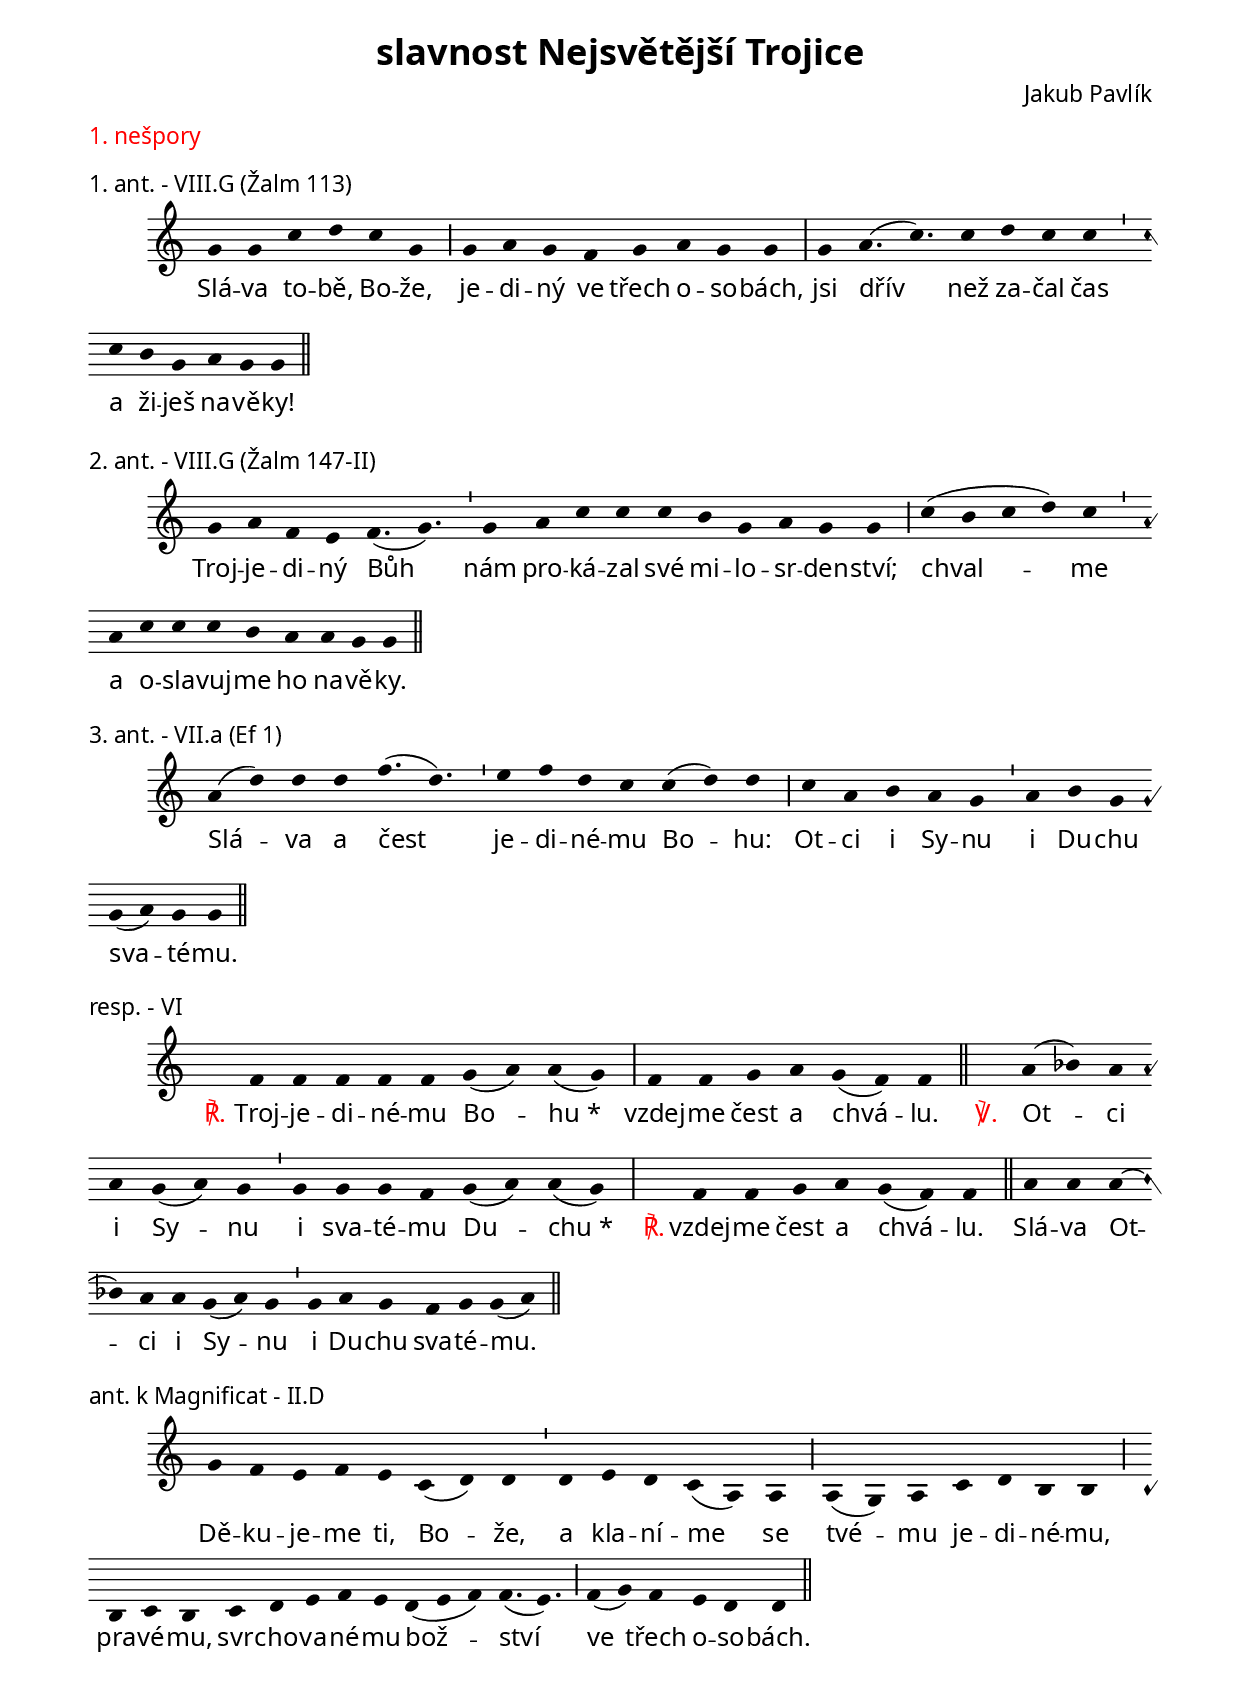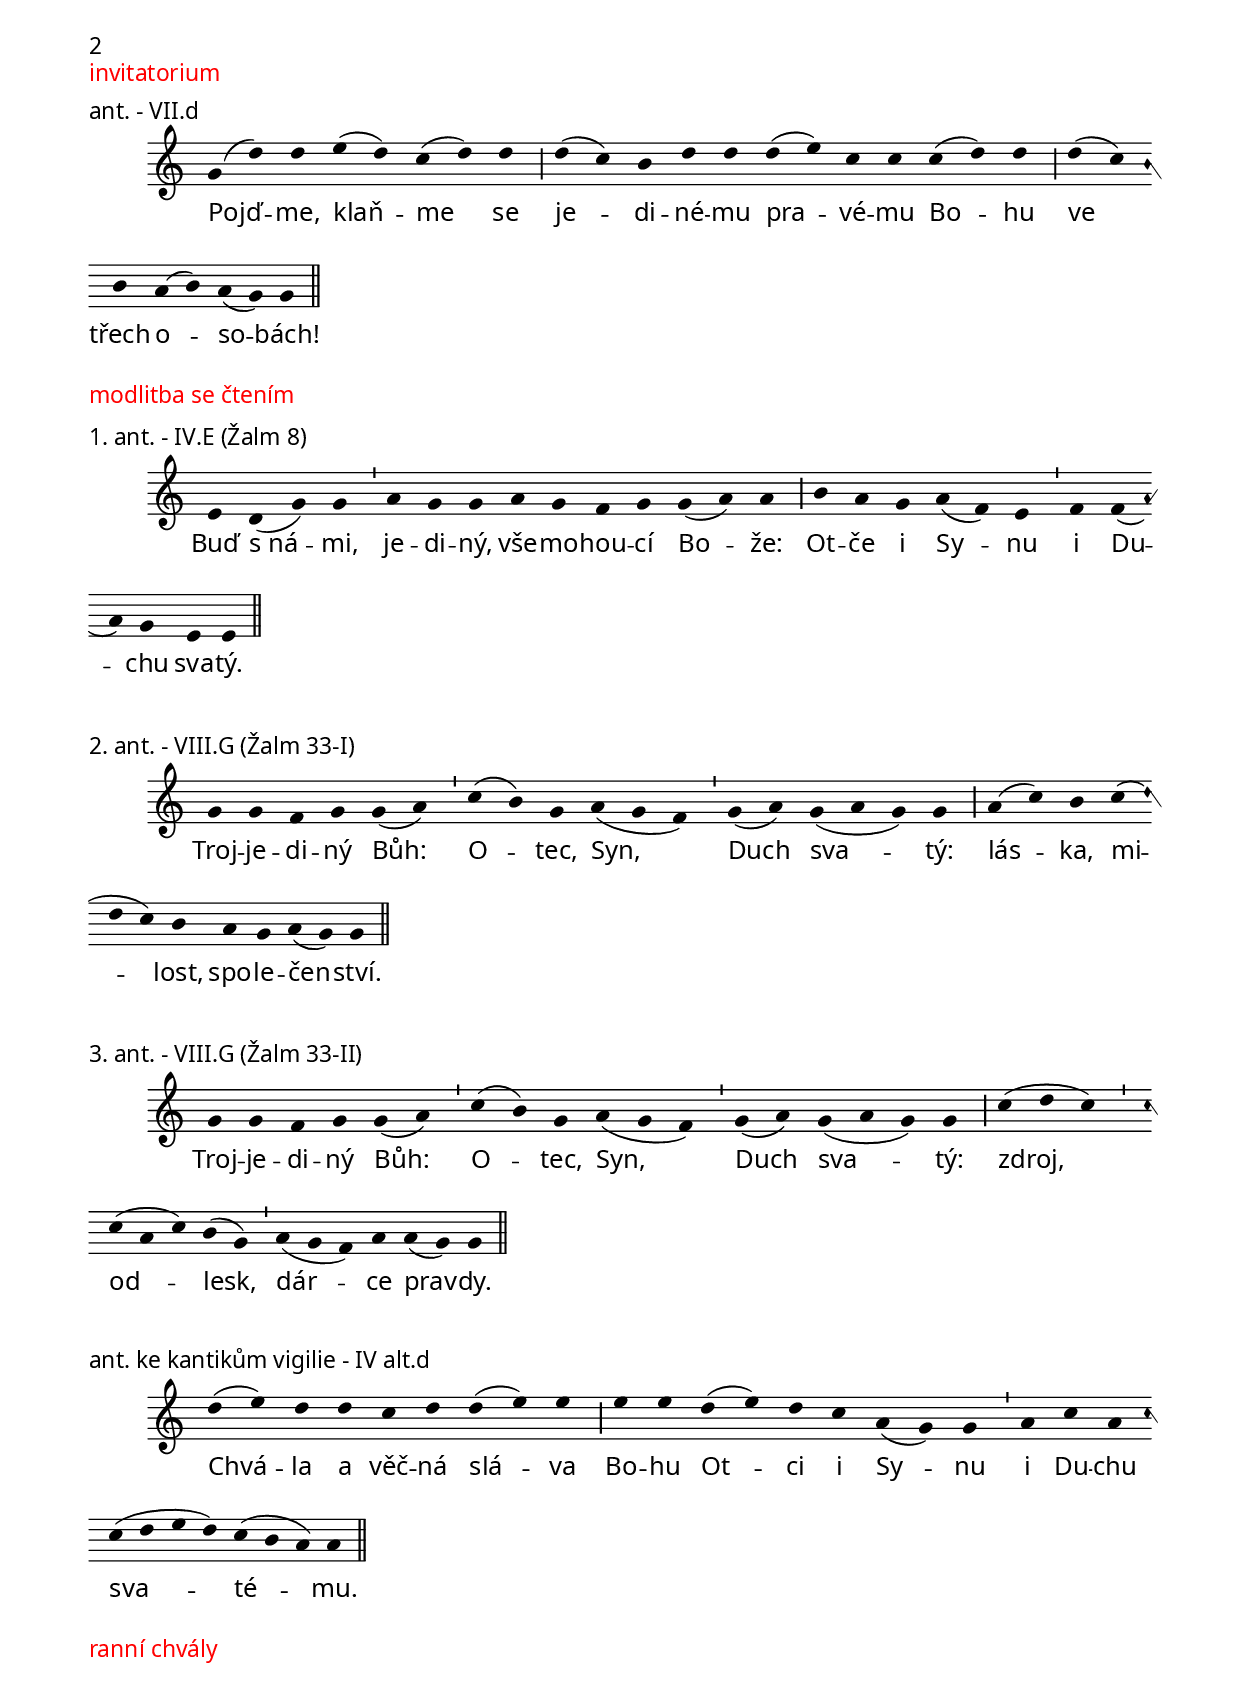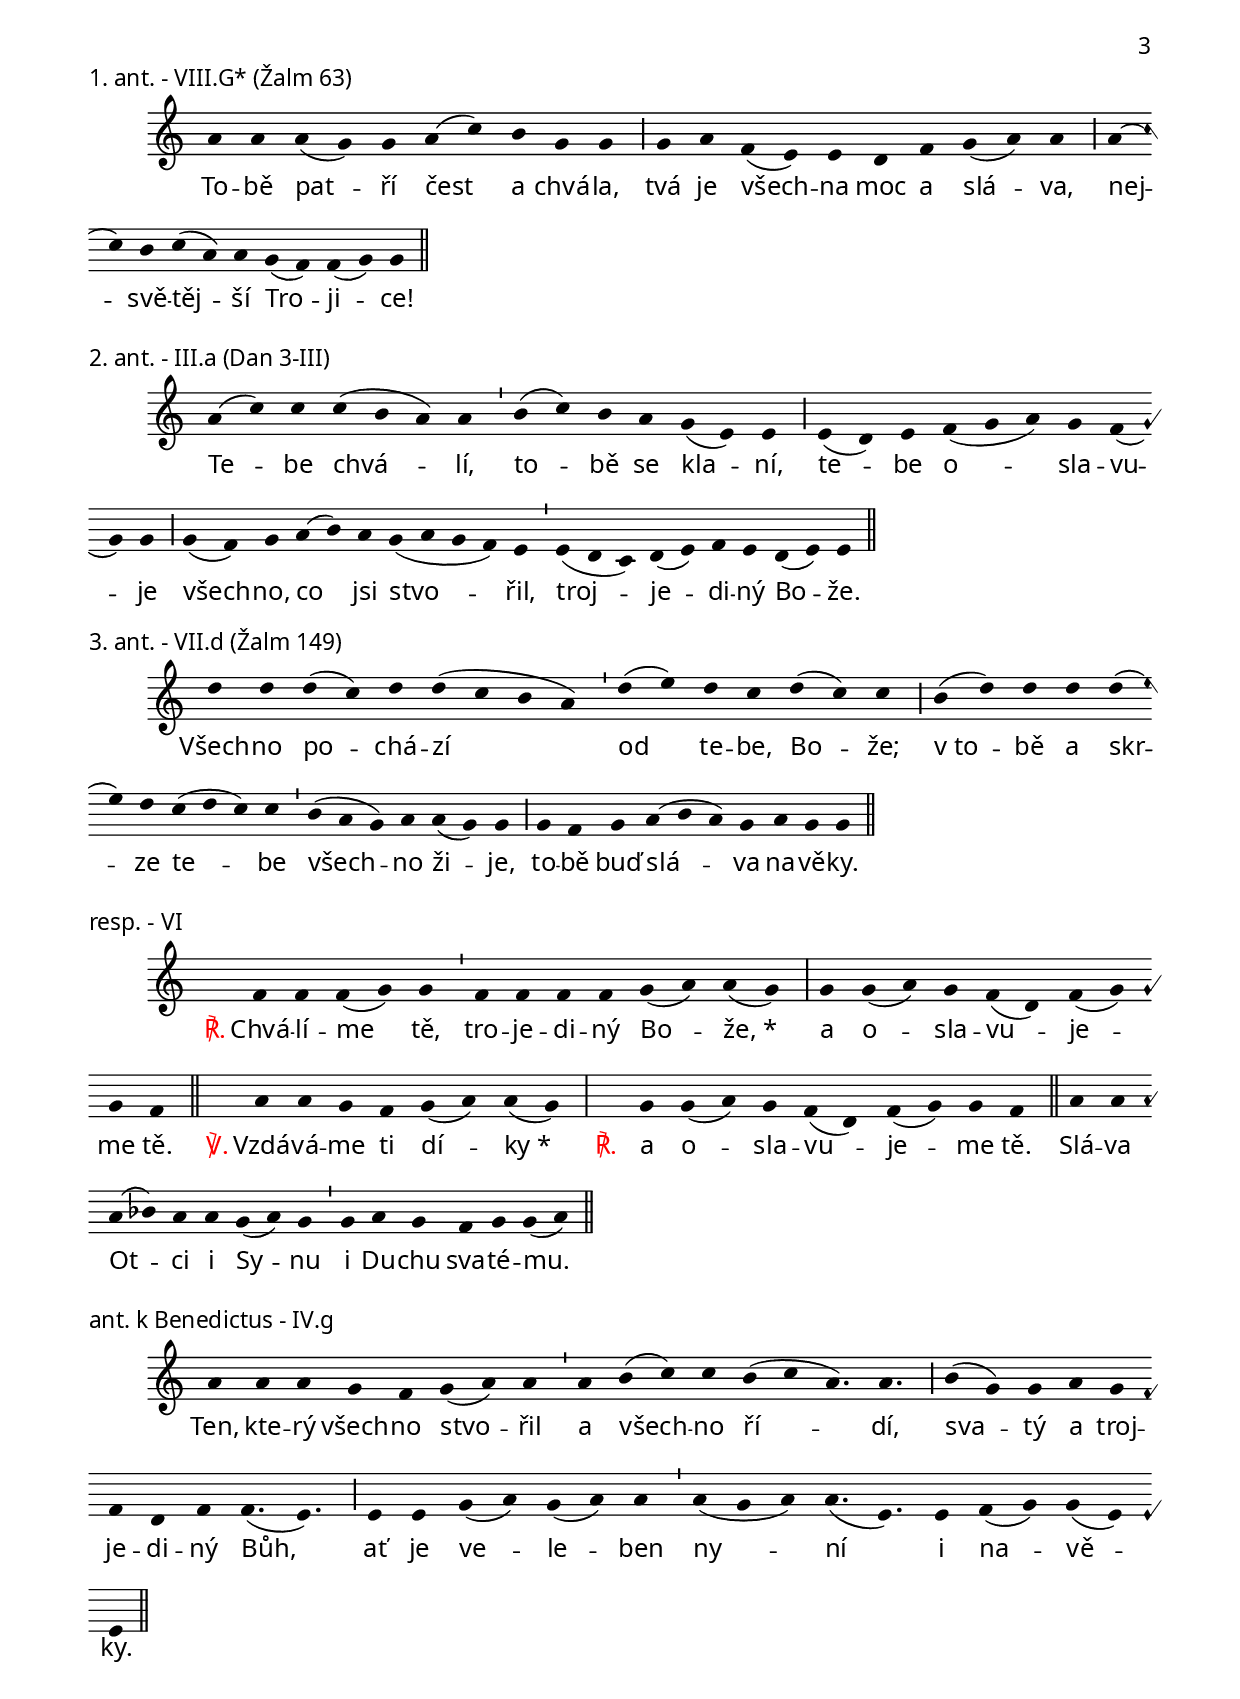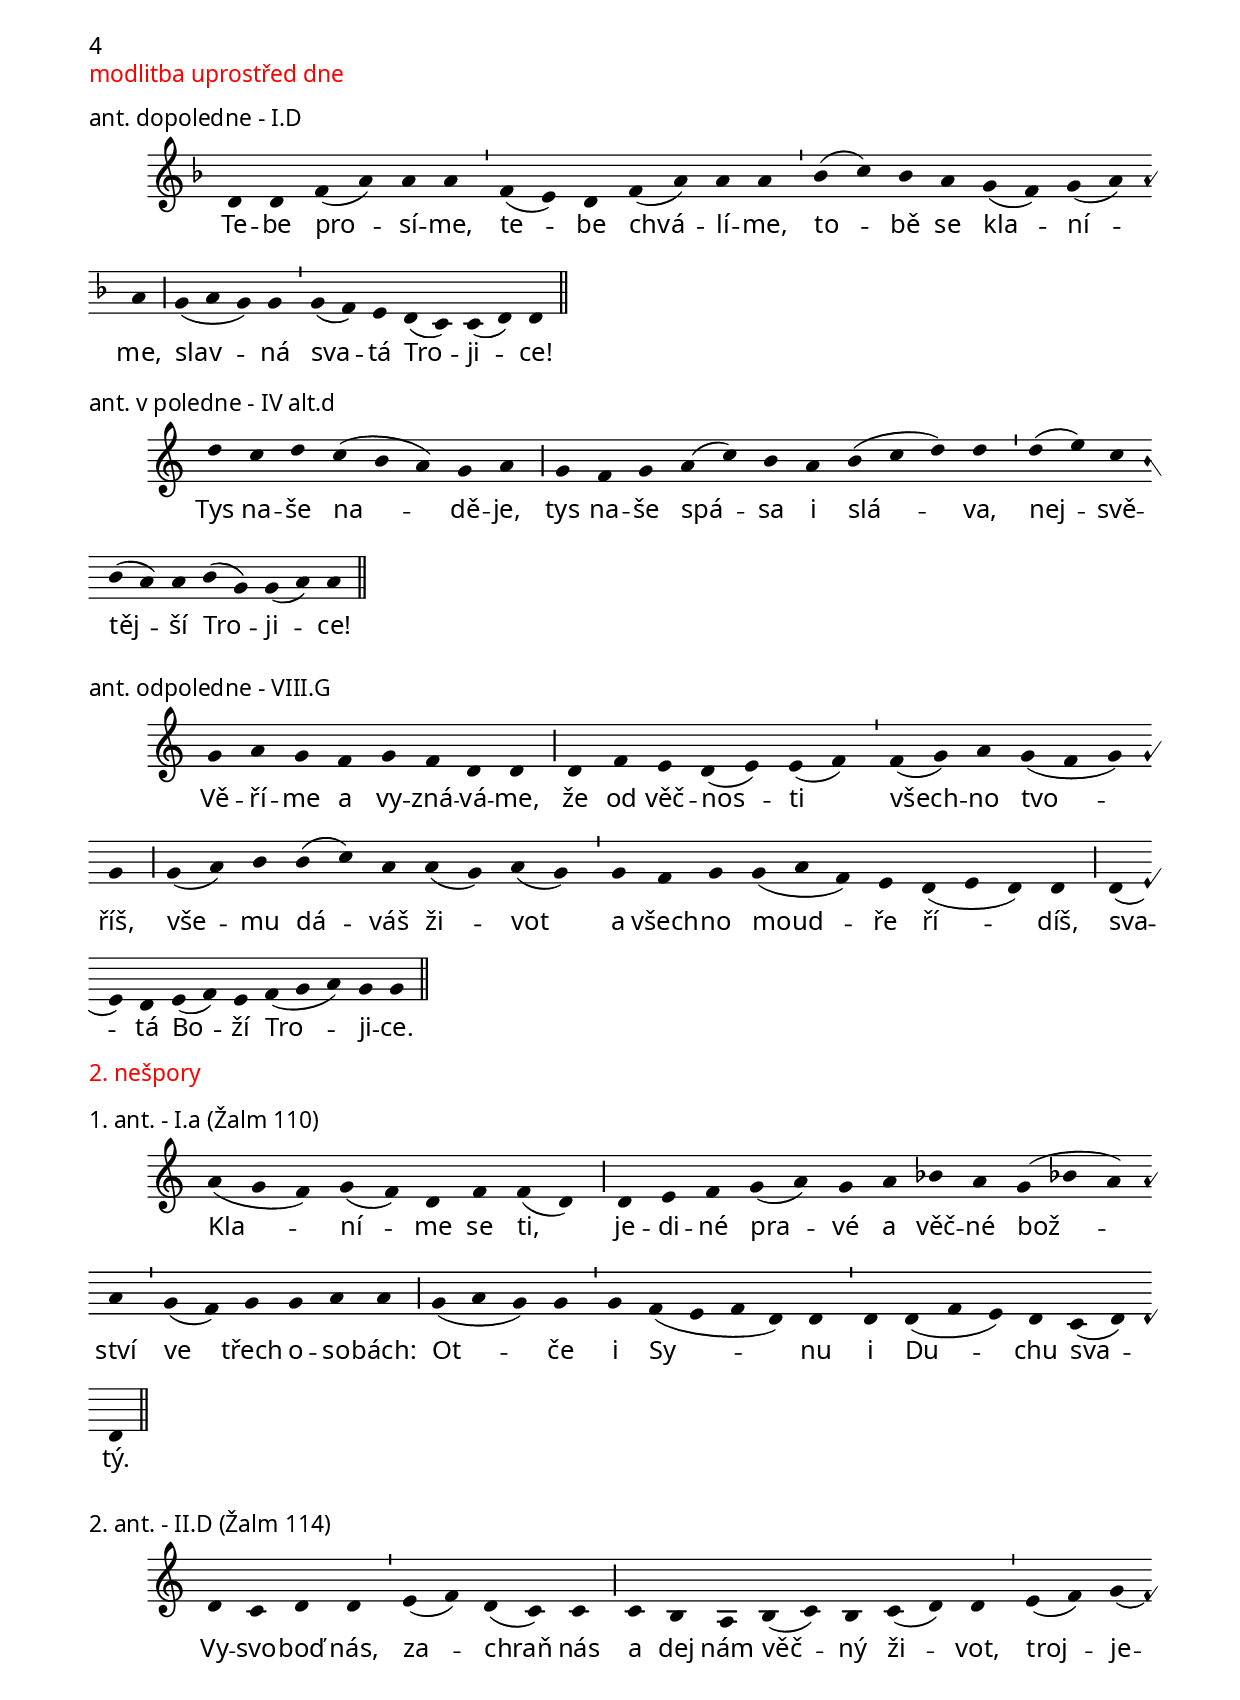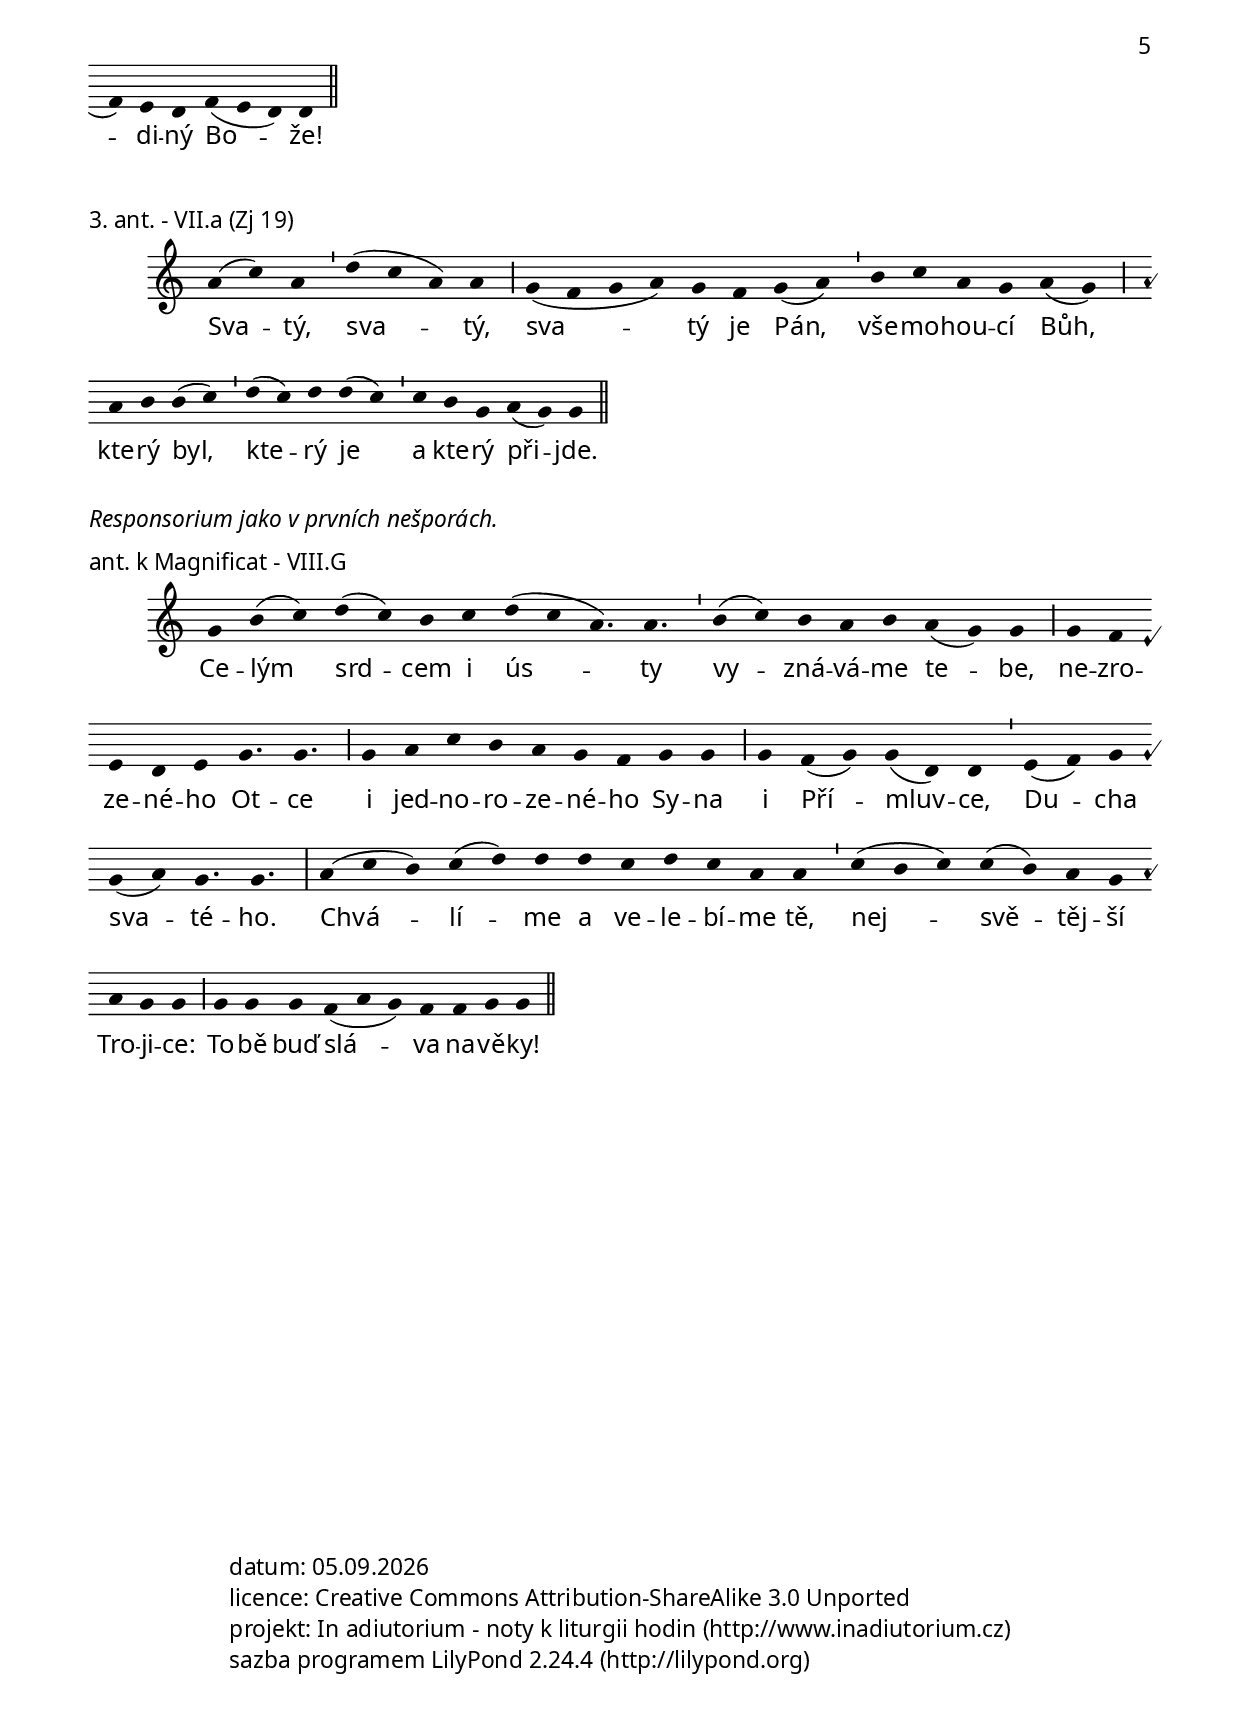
\version "2.14.2"

\header {
  title = "slavnost Nejsvětější Trojice"
  composer = "Jakub Pavlík"
}

\include "spolecne.ly"
\include "dilyresponsorii.ly"

\markup {\nadpisHodinka {"1. nešpory"}}

\score {
  \relative c'' {
    \choralniRezim
    g4 g c d c g \barMaior
    g a g f g a g g \barMax
    g a4.( c) c4 d c c \barMin
    c b g a g g \barFinalis
  }
  \addlyrics {
    Slá -- va to -- bě, Bo -- že,
    je -- di -- ný ve třech o -- so -- bách,
    jsi dřív než za -- čal čas
    a ži -- ješ na -- vě -- ky!
  }
  \header {
    quid = "1. ant."
    modus = "VIII"
    differentia = "G"
    psalmus = "Žalm 113"
    id = "1ne-a1"
    piece = \markup {\sestavTitulek}
  }
}

\score {
  \relative c'' {
    \choralniRezim
    g4 a f e f4.( g) \barMin
    g4 a c c c b g a g g \barMaior
    c( b c d) c \barMin
    a c c c b a a g g \barFinalis
  }
  \addlyrics {
    Troj -- je -- di -- ný Bůh
    nám pro -- ká -- zal své mi -- lo -- sr -- den -- ství;
    chval -- me
    a o -- sla -- vuj -- me ho na -- vě -- ky.
  }
  \header {
    quid = "2. ant."
    modus = "VIII"
    differentia = "G"
    psalmus = "Žalm 147-II"
    id = "1ne-a2"
    piece = \markup {\sestavTitulek}
  }
}

\score {
  \relative c'' {
    \choralniRezim
    a4( d) d d f4.( d) \barMin e4 f d c c( d) d \barMaior
    c a b a g \barMin a b g g( a) g g \barFinalis
  }
  \addlyrics {
    Slá -- va a čest je -- di -- né -- mu Bo -- hu:
    Ot -- ci i Sy -- nu i Du -- chu sva -- té -- mu.
  }
  \header {
    quid = "3. ant."
    modus = "VII"
    differentia = "a"
    psalmus = "Ef 1"
    id = "1ne-a3"
    piece = \markup {\sestavTitulek}
  }
}

\score {
  \relative c' {
    \choralniRezim

    % R
    \neviditelna f
    f4 f f f f g( a) a( g) \barMax
    f f g a g( f) f \barFinalis
    % V
    \neviditelna a
    a4( bes) a a g( a) g \barMin g g g f g( a) a( g) \barMax
    % R
    \neviditelna a
    f f g a g( f) f \barFinalis
    \respVIdoxologie \barFinalis
  }
  \addlyrics {
    \Response Troj -- je -- di -- né -- mu Bo -- hu_*
    vzdej -- me čest a chvá -- lu.
    \Verse Ot -- ci i Sy -- nu i sva -- té -- mu Du -- chu_*
    \Response vzdej -- me čest a chvá -- lu.
    \textRespDoxologie
  }
  \header {
    quid = "resp."
    modus = "VI"
    id = "1ne-resp"
    piece = \markup {\sestavTitulekResp}
  }
}

\score {
  \relative c'' {
    \choralniRezim
    g4 f e f e c( d) d \barMin
    d e d c( a) a \barMaior
    a( g) a c d b b \barMaior
    b c b c d e f e d( e f) f4.( e) \barMaior
    f4( g) f e d d \barFinalis
  }
  \addlyrics {
    Dě -- ku -- je -- me ti, Bo -- že,
    a kla -- ní -- me se
    tvé -- mu je -- di -- né -- mu,
    pra -- vé -- mu, svr -- cho -- va -- né -- mu bož -- ství
    ve třech o -- so -- bách.
  }
  \header {
    quid = "ant. k Magnificat"
    modus = "II"
    differentia = "D"
    psalmus = ""
    id = "1ne-amag"
    placet = "~ je to fakt II? Závěr zní trochu cize."
    piece = \markup {\sestavTitulekBezZalmu}
  }
}

\markup {\nadpisHodinka {"invitatorium"}}

\score {
  \relative c'' {
    \choralniRezim
    g( d') d e( d) c( d) d \barMaior
    d( c) b d d d( e) c c c( d) d \barMaior
    d( c) b a( b) a( g) g \barFinalis
  }
  \addlyrics {
    Pojď -- me, klaň -- me se
    je -- di -- né -- mu pra -- vé -- mu Bo -- hu
    ve třech o -- so -- bách!
  }
  \header {
    quid = "ant."
    modus = "VII"
    differentia = "d"
    psalmus = ""
    id = "invit"
    placet = "jde, ale nic moc"
    piece = \markup {\sestavTitulekBezZalmu}
  }
}

\markup {\nadpisHodinka {"modlitba se čtením"}}

\score {
  \relative c' {
    \choralniRezim
    e4 d( g) g \barMin
    a g g a g f g g( a) a \barMaior
    b a g a( f) e \barMin
    f f( a) g e e \barFinalis
  }
  \addlyrics {
    Buď s_ná -- mi,
    je -- di -- ný, vše -- mo -- hou -- cí Bo -- že:
    Ot -- če i Sy -- nu
    i Du -- chu sva -- tý.
  }
  \header {
    quid = "1. ant."
    modus = "IV"
    differentia = "E"
    psalmus = "Žalm 8"
    id = "mc-a1"
    piece = \markup {\sestavTitulek}
  }
}

\score {
  \relative c'' {
    \choralniRezim
    g4 g f g g( a) \barMin
    c( b) g a( g f) \barMin g( a) g( a g) g \barMaior
    a( c) b c( d c) b a g a( g) g \barFinalis
  }
  \addlyrics {
    Troj -- je -- di -- ný Bůh:
    O -- tec, Syn, Duch sva -- tý:
    lás -- ka, mi -- lost, spo -- le -- čen -- ství.
  }
  \header {
    quid = "2. ant."
    modus = "VIII"
    differentia = "G"
    psalmus = "Žalm 33-I"
    id = "mc-a2"
    piece = \markup {\sestavTitulek}
  }
}

\score {
  \relative c'' {
    \choralniRezim
    g4 g f g g( a) \barMin
    c( b) g a( g f) \barMin g( a) g( a g) g \barMaior
    c( d c) \barMin c( a c) b( g) \barMin a( g f) a a( g) g \barFinalis
  }
  \addlyrics {
    Troj -- je -- di -- ný Bůh:
    O -- tec, Syn, Duch sva -- tý:
    zdroj, od -- lesk, dár -- ce prav -- dy.
  }
  \header {
    quid = "3. ant."
    modus = "VIII"
    differentia = "G"
    psalmus = "Žalm 33-II"
    placet = "tady zásada stejný text -- stejná melodie vede k nevkusnému opakování;
    udělat dvě antifony, které k sobě patří, ale tak, že se vkusně doplňují - ne aby
    jedna druhou papouškovala"
    id = "mc-a3"
    piece = \markup {\sestavTitulek}
  }
}

\score {
  \relative c'' {
    \choralniRezim
    d4( e) d d c d d( e) e \barMaior
    e e d( e) d c a( g) g \barMin
    a c a c( d e d) c( b a) a \barFinalis
  }
  \addlyrics {
    Chvá -- la a věč -- ná slá -- va
    Bo -- hu Ot -- ci i Sy -- nu
    i Du -- chu sva -- té -- mu.
  }
  \header {
    quid = "ant. ke kantikům vigilie"
    modus = "IV alt"
    differentia = "d"
    psalmus = ""
    id = "mc-avig"
    piece = \markup {\sestavTitulekBezZalmu}
  }
}

\markup {\nadpisHodinka {"ranní chvály"}}

\score {
  \relative c'' {
    \choralniRezim
    a4 a a( g) g a( c) b g g \barMaior
    g a f( e) e d f g( a) a \barMaior
    a( c) b c( a) a g( f) f( g) g \barFinalis
  }
  \addlyrics {
    To -- bě pat -- ří čest a chvá -- la,
    tvá je všech -- na moc a slá -- va,
    nej -- svě -- těj -- ší Tro -- ji -- ce!
  }
  \header {
    quid = "1. ant."
    modus = "VIII"
    differentia = "G*"
    psalmus = "Žalm 63"
    id = "rch-a1"
    piece = \markup {\sestavTitulek}
  }
}

\score {
  \relative c'' {
    \choralniRezim
    a4( c) c c( b a) a \barMin
    b( c) b a g( e) e \barMaior
    e( d) e f( g a) g f( g) g \barMaior
    g( f) g a( b) a g( a g f) e \barMin
    e( d c) d( e) f e d( e) e \barFinalis
  }
  \addlyrics {
    Te -- be chvá -- lí,
    to -- bě se kla -- ní,
    te -- be o -- sla -- vu -- je

    všech -- no, co jsi stvo -- řil,
    troj -- je -- di -- ný Bo -- že.
  }
  \header {
    quid = "2. ant."
    modus = "III"
    differentia = "a"
    psalmus = "Dan 3-III"
    placet = "_stvořil_: sekundový krok mezi stvo- a -řil je nelibý.
    Buďto gagfe e, nebo i na -řil kratší melisma"
    id = "rch-a2"
    piece = \markup {\sestavTitulek}
  }
}

\score {
  \relative c'' {
    \choralniRezim
    d4 d d( c) d d( c b a) \barMin d( e) d c d( c) c \barMaior
    b( d) d d d( e) d c( d c) c \barMin b( a g) a a( g) g \barMaior
    g f g a( b a) g a g g \barFinalis
  }
  \addlyrics {
    Všech -- no po -- chá -- zí od te -- be, Bo -- že;
    v_to -- bě a skr -- ze te -- be všech -- no ži -- je,
    to -- bě buď slá -- va na -- vě -- ky.
  }
  \header {
    quid = "3. ant."
    modus = "VII"
    differentia = "d"
    psalmus = "Žalm 149"
    id = "rch-a3"
    piece = \markup {\sestavTitulek}
  }
}

\score {
  \relative c' {
    \choralniRezim

    % R
    \neviditelna f
    f4 f f( g) g \barMin f f f f g( a) a( g) \barMax
    g g( a) g f( d) f( g) g f \barFinalis
    % V
    \neviditelna f
    a4 a g f g( a) a( g) \barMax
    % R
    \neviditelna f
    g g( a) g f( d) f( g) g f \barFinalis
    % Slava
    \respVIdoxologie \barFinalis
  }
  \addlyrics {
    \Response Chvá -- lí -- me tě, tro -- je -- di -- ný Bo -- že,_*
    a o -- sla -- vu -- je -- me tě.
    \Verse Vzdá -- vá -- me ti dí -- ky_*
    \Response a o -- sla -- vu -- je -- me tě.
    \textRespDoxologie
  }
  \header {
    quid = "resp."
    modus = "VI"
    id = "rch-resp"
    piece = \markup {\sestavTitulekResp}
  }
}

\score {
  \relative c'' {
    \choralniRezim
    a4 a a g f g( a) a \barMin
    a4 b( c) c b( c a4.) a \barMaior
    b4( g) g a g f d f f4.( e) \barMaior
    e4 e g( a) g( a) a \barMin
    a( g a) a4.( e) e4 f( g) g( e) e \barFinalis
  }
  \addlyrics {
    Ten, kte -- rý všech -- no stvo -- řil
    a všech -- no ří -- dí,
    sva -- tý a troj -- je -- di -- ný Bůh,
    ať je ve -- le -- ben
    ny -- ní i na -- vě -- ky.
  }
  \header {
    quid = "ant. k Benedictus"
    modus = "IV"
    differentia = "g"
    psalmus = ""
    id = "rch-aben"
    piece = \markup {\sestavTitulekBezZalmu}
  }
}

\pageBreak % ZLOM

\markup {\nadpisHodinka {"modlitba uprostřed dne"}}

\score {
  \relative c' {
    \choralniRezim
    \key f \major
    d4 d f( a) a a \barMin
    f( e) d f( a) a a \barMin
    bes( c) bes a g( f) g( a) a \barMaior
    g( a g) g \barMin g( f) e d( c) c( d) d \barFinalis
  }
  \addlyrics {
    Te -- be pro -- sí -- me,
    te -- be chvá -- lí -- me,
    to -- bě se kla -- ní -- me,
    slav -- ná sva -- tá Tro -- ji -- ce!
  }
  \header {
    quid = "ant. dopoledne"
    modus = "I"
    differentia = "D"
    psalmus = ""
    id = "tercie"
    placet = "začátek je takový dryjáčnický"
    piece = \markup {\sestavTitulekBezZalmu}
  }
}

\score {
  \relative c'' {
    \choralniRezim
    d4 c d c( b a) g a \barMaior
    g f g a( c) b a b( c d) d \barMin
    d( e) c b( a) a b( g) g( a) a \barFinalis
  }
  \addlyrics {
    Tys na -- še na -- dě -- je,
    tys na -- še spá -- sa i slá -- va,
    nej -- svě -- těj -- ší Tro -- ji -- ce!
  }
  \header {
    quid = "ant. v poledne"
    modus = "IV alt"
    differentia = "d"
    psalmus = ""
    id = "sexta"
    placet = "r - zakončení na aktuální finále zní nepřesvědčivě; není třeba VII?"
    piece = \markup {\sestavTitulekBezZalmu}
  }
}

\score {
  \relative c'' {
    \choralniRezim
    g4 a g f g f d d \barMaior
    d f e d( e) e( f) \barMin f( g) a g( f g) g \barMaior
    g( a) b b( c) a a( g) a( g) \barMin
    g f g g( a f) e d( e d) d \barMaior
    d( e) d e( f) e f( g a) g g \barFinalis
  }
  \addlyrics {
    Vě -- ří -- me a vy -- zná -- vá -- me,
    že od věč -- nos -- ti všech -- no tvo -- říš,
    vše -- mu dá -- váš ži -- vot
    a všech -- no moud -- ře ří -- díš,
    sva -- tá Bo -- ží Tro -- ji -- ce.
  }
  \header {
    quid = "ant. odpoledne"
    modus = "VIII"
    differentia = "G"
    psalmus = ""
    id = "nona"
    placet = "R - tahle je jakoby spíš I než VIII"
    piece = \markup {\sestavTitulekBezZalmu}
  }
}

\markup {\nadpisHodinka {"2. nešpory"}}

\score {
  \relative c'' {
    \choralniRezim
    a4( g f) g( f) d f f( d) \barMaior
    d e f g( a) g a bes a g( bes a) a \barMin
    g( f) g g a a \barMaior
    g( a g) g \barMin g f( e f d) d \barMin d d( f e) d c( d) d \barFinalis
  }
  \addlyrics {
    Kla -- ní -- me se ti,
    je -- di -- né pra -- vé a věč -- né bož -- ství
    ve třech o -- so -- bách:
    Ot -- če i Sy -- nu i Du -- chu sva -- tý.
  }
  \header {
    quid = "1. ant."
    modus = "I"
    differentia = "a"
    psalmus = "Žalm 110"
    id = "2ne-a1"
    piece = \markup {\sestavTitulek}
  }
}

\score {
  \relative c' {
    \choralniRezim
    d4 c d d \barMin e( f) d( c) c \barMaior
    c b a b( c) b c( d) d \barMin
    e( f) g( f) e d f( e d) d \barFinalis
  }
  \addlyrics {
    Vy -- svo -- boď nás, za -- chraň nás
    a dej nám věč -- ný ži -- vot,
    troj -- je -- di -- ný Bo -- že!
  }
  \header {
    quid = "2. ant."
    modus = "II"
    differentia = "D"
    psalmus = "Žalm 114"
    placet = "_a dej nám věčný život_ je nezpěvné"
    id = "2ne-a2"
    piece = \markup {\sestavTitulek}
  }
}

\score {
  \relative c'' {
    \choralniRezim
    a4( c) a \barMin d( c a) a \barMaior
    g( f g a) g f g( a) \barMin b c a g a( g) \barMaior
    a b b( c) \barMin d( c) d d( c) \barMin
    c b g a( g) g \barFinalis
  }
  \addlyrics {
    Sva -- tý, sva -- tý,
    sva -- tý je Pán, vše -- mo -- hou -- cí Bůh,
    kte -- rý byl, kte -- rý je
    a kte -- rý při -- jde.
  }
  \header {
    quid = "3. ant."
    modus = "VII"
    differentia = "a"
    psalmus = "Zj 19"
    id = "2ne-a3"
    piece = \markup {\sestavTitulek}
  }
}

\markup\italic{Responsorium jako v prvních nešporách.}

\score {
  \relative c'' {
    \choralniRezim
    g4 b( c) d( c) b c d( c a4.) a \barMin
    b4( c) b a b a( g) g \barMaior
    g f e d e g4. g \barMaior
    g4 a c b a g f g g \barMaior
    g f( g) g( d) d \barMin e( f) g g( a) g4. g \barMax

    a4( c b) c( d) d d c d c a a \barMin
    c( b c) c( b) a g a g g \barMaior
    g g g f( a g) f f g g \barFinalis
  }
  \addlyrics {
    Ce -- lým srd -- cem i ús -- ty
    vy -- zná -- vá -- me te -- be,
    ne -- zro -- ze -- né -- ho Ot -- ce
    i jed -- no -- ro -- ze -- né -- ho Sy -- na
    i Pří -- mluv -- ce, Du -- cha sva -- té -- ho.

    Chvá -- lí -- me a ve -- le -- bí -- me tě,
    nej -- svě -- těj -- ší Tro -- ji -- ce:
    To -- bě buď slá -- va na -- vě -- ky!
  }
  \header {
    quid = "ant. k Magnificat"
    modus = "VIII"
    differentia = "G"
    psalmus = ""
    placet = "a co _Tobě buď_ g f e ?"
    id = "2ne-amag"
    piece = \markup {\sestavTitulekBezZalmu}
  }
}